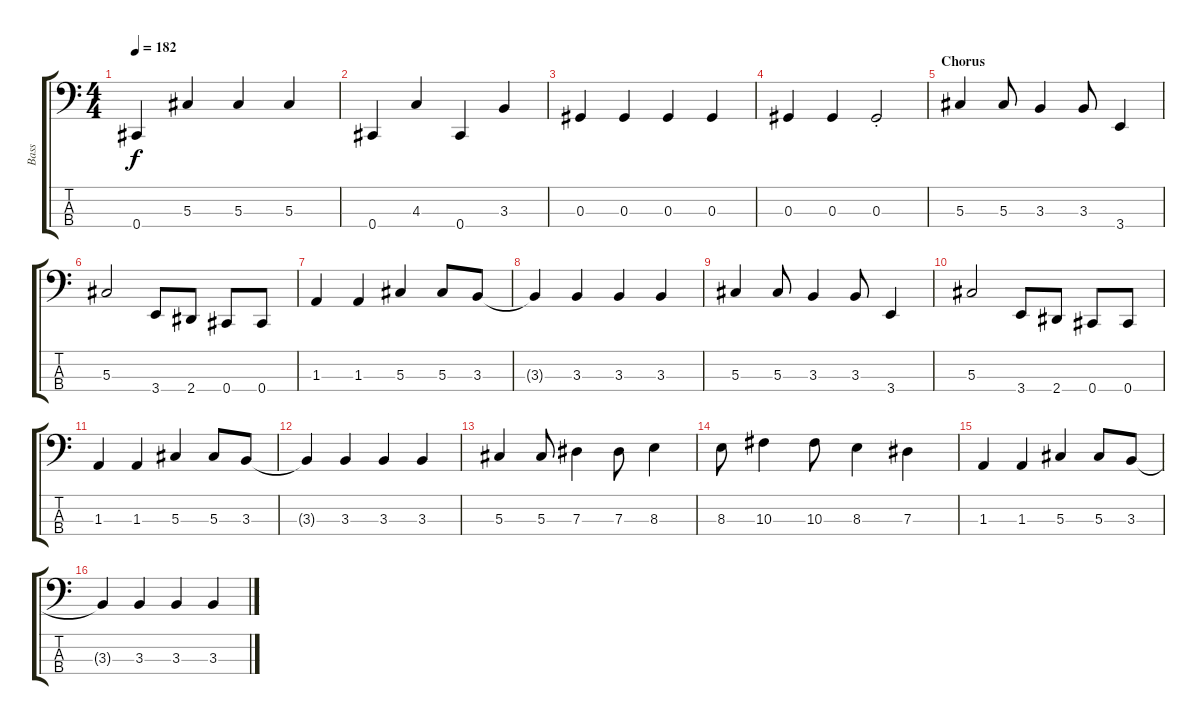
\track ("Bass" "Bass") {instrument slapbass2}
\staff {score tabs}
\tuning (Gb2 Db2 Ab1 Db1) {hide}
\ts (4 4)
\tempo 182
\clef f4
\ks c
0.4.4{dy f} 5.3.4 5.3.4 5.3.4 |
0.4.4 4.3.4 0.4.4 3.3.4 |
0.3.4 0.3.4 0.3.4 0.3.4 |
0.3.4 0.3.4 0.3{st}.2 |
\section ("" "Chorus")
5.3.4 5.3.8 3.3.4 3.3.8 3.4.4 |
5.3.2 3.4.8 2.4.8 0.4.8 0.4.8 |
1.3.4 1.3.4 5.3.4 5.3.8 3.3.8 |
3.3{t}.4 3.3.4 3.3.4 3.3.4 |
5.3.4 5.3.8 3.3.4 3.3.8 3.4.4 |
5.3.2 3.4.8 2.4.8 0.4.8 0.4.8 |
1.3.4 1.3.4 5.3.4 5.3.8 3.3.8 |
3.3{t}.4 3.3.4 3.3.4 3.3.4 |
5.3.4 5.3.8 7.3.4 7.3.8 8.3.4 |
8.3.8 10.3.4 10.3.8 8.3.4 7.3.4 |
1.3.4 1.3.4 5.3.4 5.3.8 3.3.8 |
3.3{t}.4 3.3.4 3.3.4 3.3.4
